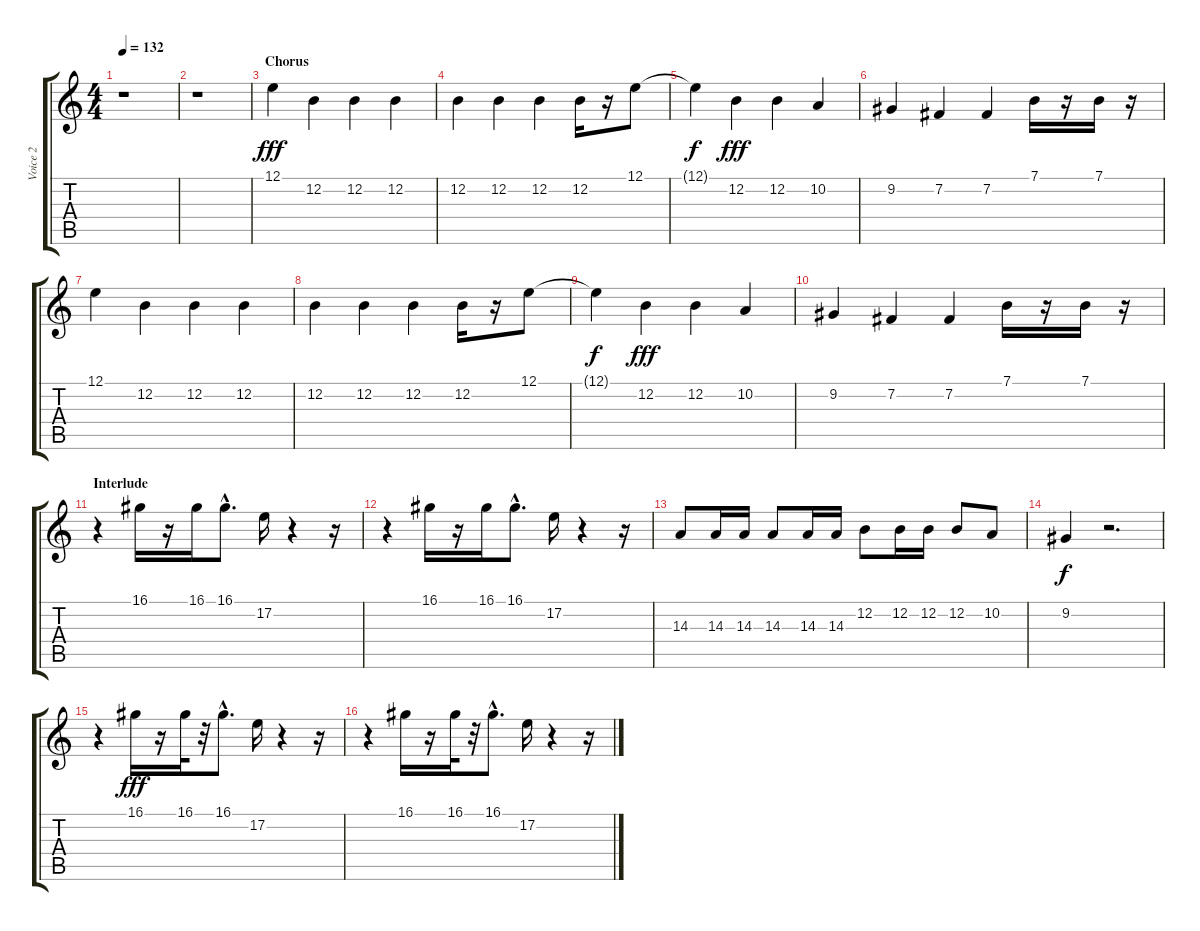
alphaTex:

\track ("Voice 2" "Voice 2") {instrument rockorgan}
\staff {score tabs}
\tuning (E4 B3 G3 D3 A2 E2) {hide}
\ts (4 4)
\tempo 132
\clef g2
\ks c
r.1{dy fff} |
r.1 |
\section ("" "Chorus")
12.1.4 12.2.4 12.2.4 12.2.4 |
12.2.4 12.2.4 12.2.4 12.2.16 r.16 12.1.8 |
12.1{t}.4{dy f} 12.2.4{dy fff} 12.2.4 10.2.4 |
9.2.4 7.2.4 7.2.4 7.1.16 r.16 7.1.16 r.16 |
12.1.4 12.2.4 12.2.4 12.2.4 |
12.2.4 12.2.4 12.2.4 12.2.16 r.16 12.1.8 |
12.1{t}.4{dy f} 12.2.4{dy fff} 12.2.4 10.2.4 |
9.2.4 7.2.4 7.2.4 7.1.16 r.16 7.1.16 r.16 |
\section ("" "Interlude")
r.4 16.1.16 r.16 16.1.16 16.1{hac}.8{d} 17.2.16 r.4 r.16 |
r.4 16.1.16 r.16 16.1.16 16.1{hac}.8{d} 17.2.16 r.4 r.16 |
14.3.8 14.3.16 14.3.16 14.3.8 14.3.16 14.3.16 12.2.8 12.2.16 12.2.16 12.2.8 10.2.8 |
9.2.4{dy f} r.2{d} |
r.4 16.1.16{dy fff} r.16 16.1.32 r.32 16.1{hac}.8{d} 17.2.16 r.4 r.16 |
r.4 16.1.16 r.16 16.1.32 r.32 16.1{hac}.8{d} 17.2.16 r.4 r.16
